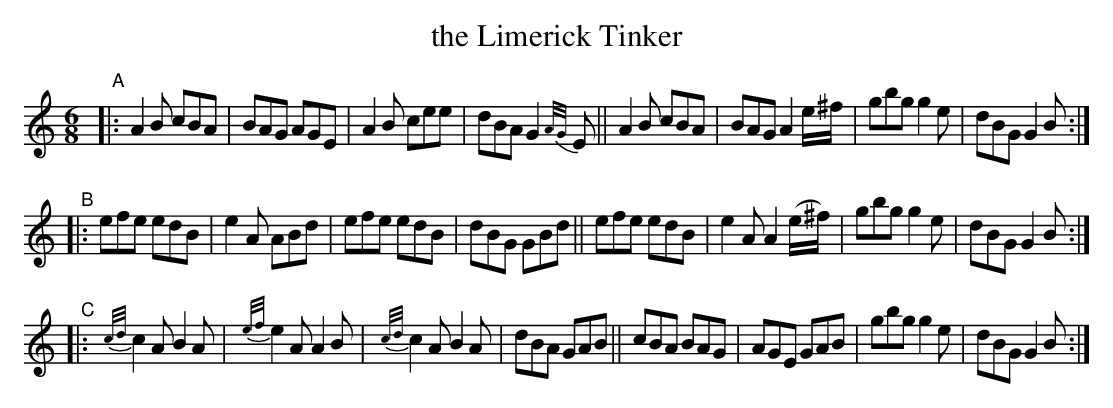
X:1
T: the Limerick Tinker
M: 6/8
L: 1/8
K: Am	% or Gmix
"^A"\
|: A2B cBA | BAG AGE | A2B cee | dBA G2{A/G/}E \
|| A2B cBA | BAG A2 e/^f/ | gbg g2e | dBG G2B :|
"^B"\
|: efe edB | e2A ABd | efe edB | dBG GBd \
|| efe edB | e2A A2 (e/^f/) | gbg g2e | dBG G2B :|
"^C"\
|: {c/d/}c2A B2A | {e/f/}e2A A2B | {c/d/}c2A B2A | dBA GAB \
|| cBA BAG | AGE GAB | gbg g2e | dBG G2B :|
